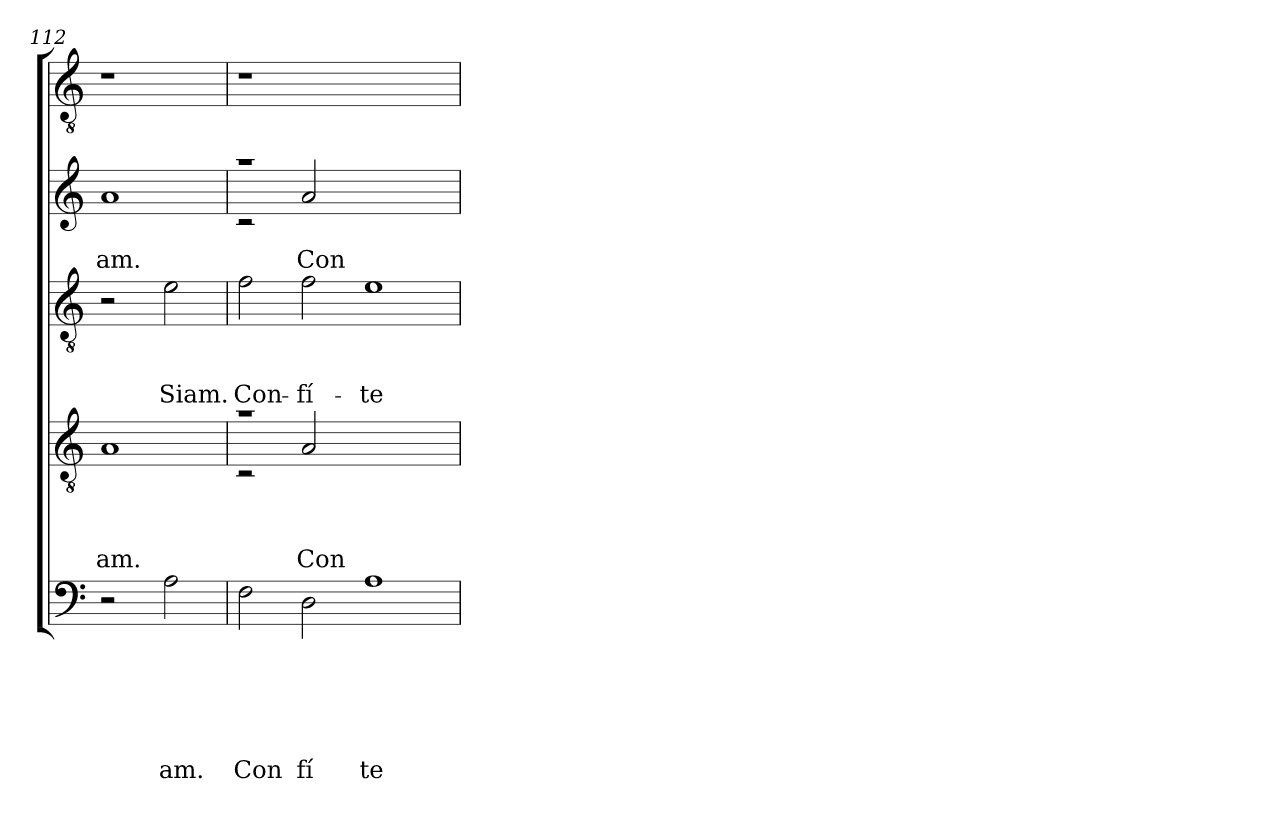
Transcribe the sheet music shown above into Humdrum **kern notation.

**kern	**text	**text	**text	**text	**text	**text	**kern	**text	**text	**text	**text	**kern	**text	**text	**text	**kern	**text	**text	**kern
*part5	*part5	*part5	*part5	*part5	*part5	*part5	*part4	*part4	*part4	*part4	*part4	*part3	*part3	*part3	*part3	*part2	*part2	*part2	*part1
*staff5	*staff5	*staff5	*staff5	*staff5	*staff5	*staff5	*staff4	*staff4	*staff4	*staff4	*staff4	*staff3	*staff3	*staff3	*staff3	*staff2	*staff2	*staff2	*staff1
*clefF4	*	*	*	*	*	*	*clefGv2	*	*	*	*	*clefGv2	*	*	*	*clefG2	*	*	*clefGv2
*k[]	*	*	*	*	*	*	*k[]	*	*	*	*	*k[]	*	*	*	*k[]	*	*	*k[]
*C:	*	*	*	*	*	*	*C:	*	*	*	*	*C:	*	*	*	*C:	*	*	*C:
=112	=112	=112	=112	=112	=112	=112	=112	=112	=112	=112	=112	=112	=112	=112	=112	=112	=112	=112	=112
!	!	!	!	!	!	!	!	!	!	!	!LO:LY:b	!	!	!	!	!	!	!LO:LY:b	!
2r	.	.	.	.	.	.	1A	.	.	.	am.	2r	.	.	.	1a	.	am.	1r
!	!	!	!	!	!	!LO:LY:b	!	!	!	!	!	!	!	!	!LO:LY:b	!	!	!	!
2A\	.	.	.	.	.	am.	.	.	.	.	.	2e\	.	.	-Siam.	.	.	.	.
=113	=113	=113	=113	=113	=113	=113	=113	=113	=113	=113	=113	=113	=113	=113	=113	=113	=113	=113	=113
!	!	!	!	!	!	!LO:LY:b	!	!	!	!	!	!	!	!	!LO:LY:b	!	!	!	!
*	*	*	*	*	*	*	*^	*	*	*	*	*	*	*	*	*^	*	*	*
2F\	.	.	.	.	.	Con	1ra	2rC	.	.	.	.	2f\	.	.	Con-	1raa	2rc	.	.	1r
!	!	!	!	!	!	!LO:LY:b	!	!	!	!	!	!LO:LY:b	!	!	!	!LO:LY:b	!	!	!	!LO:LY:b	!
2D\	.	.	.	.	.	fí	.	2A/	.	.	.	Con	2f\	.	.	-fí-	.	2a/	.	Con	.
!	!	!	!	!	!	!LO:LY:b	!	!	!	!	!	!	!	!	!	!LO:LY:b	!	!	!	!	!
1A	.	.	.	.	.	te	1ryy	1ryy	.	.	.	.	1e	.	.	-te-	1ryy	1ryy	.	.	1ryy
*	*	*	*	*	*	*	*v	*v	*	*	*	*	*	*	*	*	*v	*v	*	*	*
=	=	=	=	=	=	=	=	=	=	=	=	=	=	=	=	=	=	=	=
*-	*-	*-	*-	*-	*-	*-	*-	*-	*-	*-	*-	*-	*-	*-	*-	*-	*-	*-	*-
